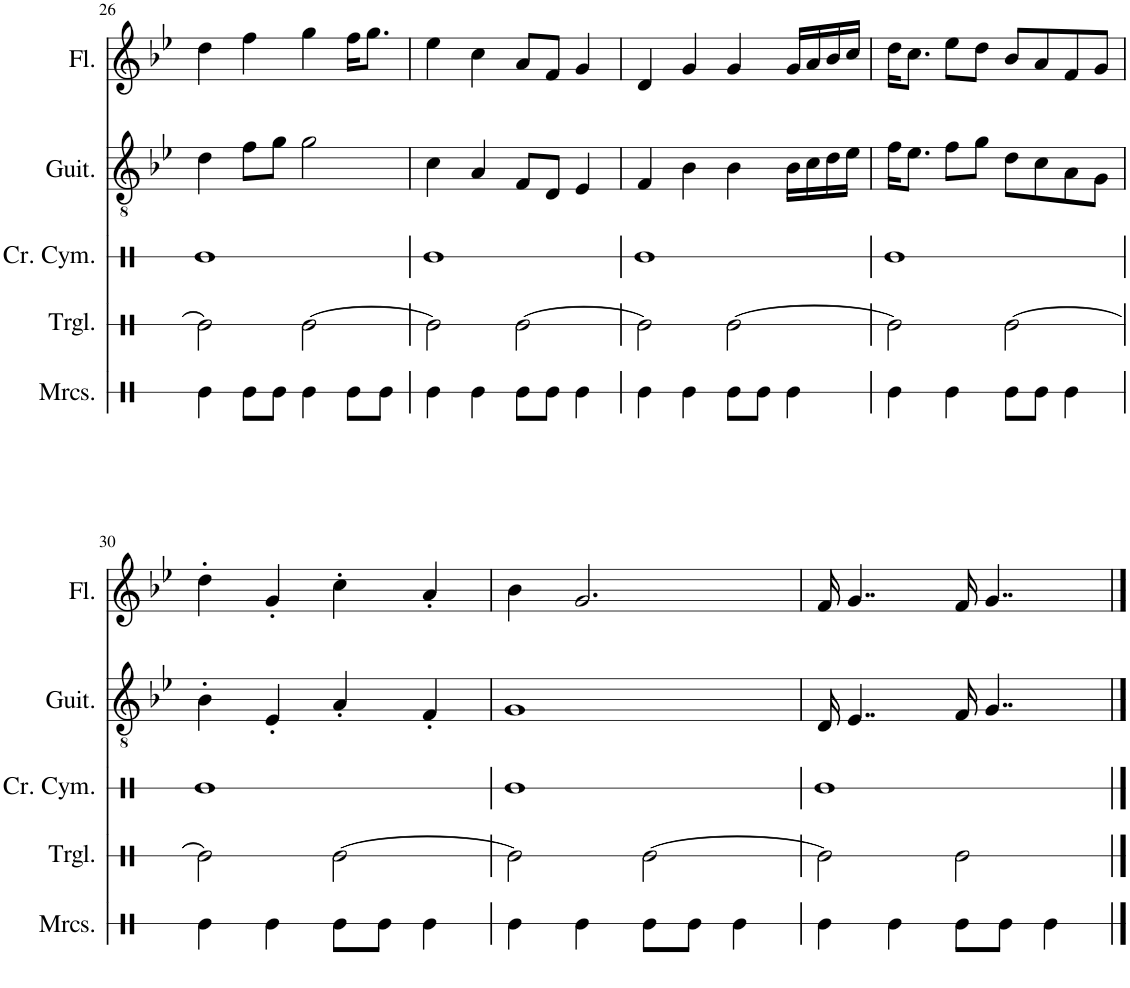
**kern	**kern	**kern	**kern	**kern
*part5	*part4	*part3	*part2	*part1
*staff5	*staff4	*staff3	*staff2	*staff1
*I"Maracas	*I"Triangle	*I"Crash Cymbal	*I"Guitar	*I"Flute
*I'Mrcs.	*I'Trgl.	*I'Cr. Cym.	*I'Guit.	*I'Fl.
!!LO:PB:g=z
*clefX	*clefX	*clefX	*clefGv2	*clefG2
*k[]	*k[]	*k[]	*k[b-e-]	*k[b-e-]
*M4/4	*M4/4	*M4/4	*M4/4	*M4/4
=26	=26	=26	=26	=26
4Re\	2Re\]	1Re	4d\	4dd\
8Re\L	.	.	8f\L	4ff\
8Re\J	.	.	8g\J	.
4Re\	[2Re\	.	2g\	4gg\
8Re\L	.	.	.	16ff\KL
.	.	.	.	8.gg\J
8Re\J	.	.	.	.
=27	=27	=27	=27	=27
4Re\	2Re\]	1Re	4c\	4ee-\
4Re\	.	.	4A/	4cc\
8Re\L	[2Re\	.	8F/L	8a/L
8Re\J	.	.	8D/J	8f/J
4Re\	.	.	4E-/	4g/
=28	=28	=28	=28	=28
4Re\	2Re\]	1Re	4F/	4d/
4Re\	.	.	4B-\	4g/
8Re\L	[2Re\	.	4B-\	4g/
8Re\J	.	.	.	.
4Re\	.	.	16B-\LL	16g/LL
.	.	.	16c\	16a/
.	.	.	16d\	16b-/
.	.	.	16e-\JJ	16cc/JJ
=29	=29	=29	=29	=29
4Re\	2Re\]	1Re	16f\KL	16dd\KL
.	.	.	8.e-\J	8.cc\J
4Re\	.	.	8f\L	8ee-\L
.	.	.	8g\J	8dd\J
8Re\L	[2Re\	.	8d\L	8b-/L
8Re\J	.	.	8c\	8a/
4Re\	.	.	8A\	8f/
.	.	.	8G\J	8g/J
!!LO:LB:g=z
=30	=30	=30	=30	=30
4Re\	2Re\]	1Re	4B-'\	4dd'\
4Re\	.	.	4E-'/	4g'/
8Re\L	[2Re\	.	4A'/	4cc'\
8Re\J	.	.	.	.
4Re\	.	.	4F'/	4a'/
=31	=31	=31	=31	=31
4Re\	2Re\]	1Re	1G	4b-\
4Re\	.	.	.	2.g/
8Re\L	[2Re\	.	.	.
8Re\J	.	.	.	.
4Re\	.	.	.	.
=32	=32	=32	=32	=32
4Re\	2Re\]	1Re	16D/	16f/
.	.	.	4..E-/	4..g/
4Re\	.	.	.	.
8Re\L	2Re\	.	16F/	16f/
.	.	.	4..G/	4..g/
8Re\J	.	.	.	.
4Re\	.	.	.	.
==	==	==	==	==
*-	*-	*-	*-	*-
